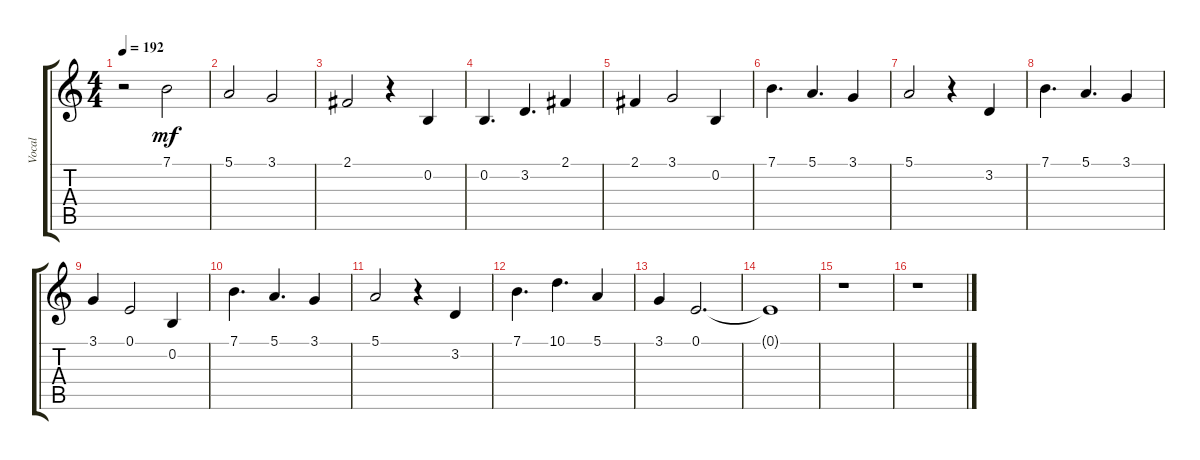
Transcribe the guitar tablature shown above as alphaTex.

\track ("Vocal" "Vocal") {instrument tenorsax}
\staff {score tabs}
\tuning (E4 B3 G3 D3 A2 E2) {hide}
\ts (4 4)
\tempo 192
\clef g2
\ks c
r.2{dy mf} 7.1.2 |
5.1.2 3.1.2 |
2.1.2 r.4 0.2.4 |
0.2.4{d} 3.2.4{d} 2.1.4 |
2.1.4 3.1.2 0.2.4 |
7.1.4{d} 5.1.4{d} 3.1.4 |
5.1.2 r.4 3.2.4 |
7.1.4{d} 5.1.4{d} 3.1.4 |
3.1.4 0.1.2 0.2.4 |
7.1.4{d} 5.1.4{d} 3.1.4 |
5.1.2 r.4 3.2.4 |
7.1.4{d} 10.1.4{d} 5.1.4 |
3.1.4 0.1.2{d} |
0.1{t}.1 |
r.1 |
r.1
